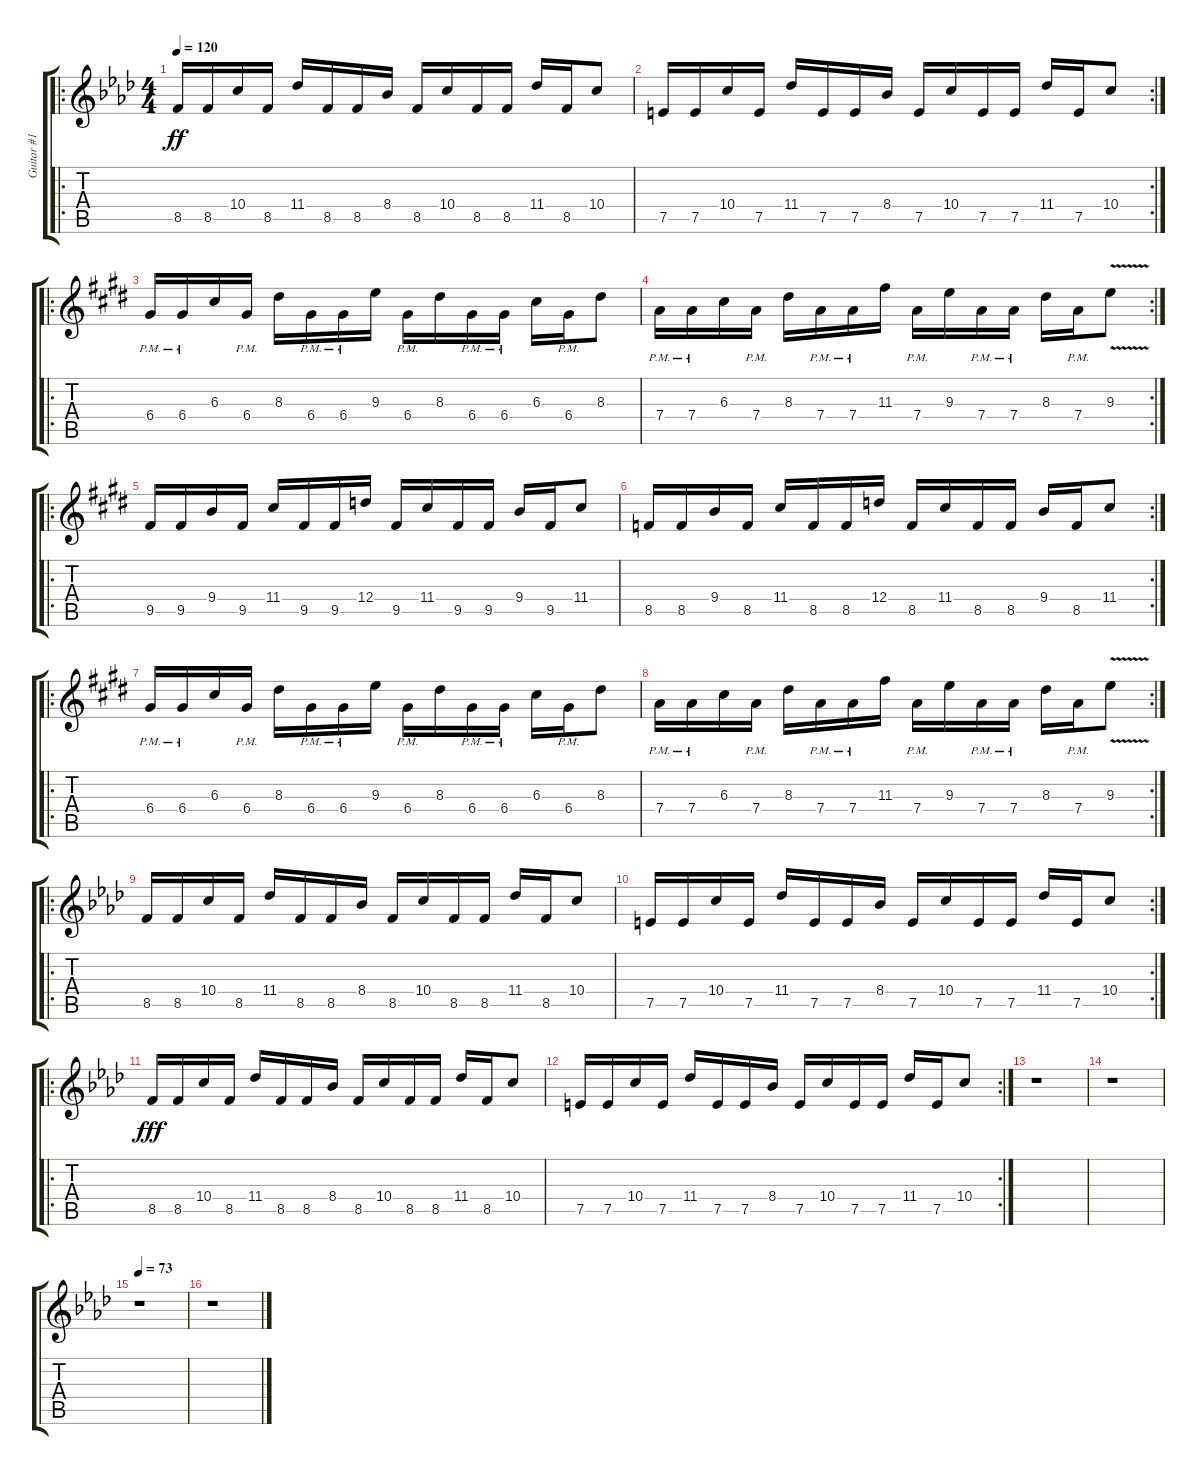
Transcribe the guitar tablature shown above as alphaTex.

\track ("Guitar #1" "Guitar #1") {instrument distortionguitar}
\staff {score tabs}
\tuning (E4 B3 G3 D3 A2 E2) {hide}
\ro
\ts (4 4)
\tempo 120
\clef g2
\ks ab
8.5.16{dy ff} 8.5.16 10.4.16 8.5.16 11.4.16 8.5.16 8.5.16 8.4.16 8.5.16 10.4.16 8.5.16 8.5.16 11.4.16 8.5.16 10.4.8 |
\rc 2
7.5.16 7.5.16 10.4.16 7.5.16 11.4.16 7.5.16 7.5.16 8.4.16 7.5.16 10.4.16 7.5.16 7.5.16 11.4.16 7.5.16 10.4.8 |
\ro
\ks e
6.4{pm}.16 6.4{pm}.16 6.3.16 6.4{pm}.16 8.3.16 6.4{pm}.16 6.4{pm}.16 9.3.16 6.4{pm}.16 8.3.16 6.4{pm}.16 6.4{pm}.16 6.3.16 6.4{pm}.16 8.3.8 |
\rc 2
7.4{pm}.16 7.4{pm}.16 6.3.16 7.4{pm}.16 8.3.16 7.4{pm}.16 7.4{pm}.16 11.3.16 7.4{pm}.16 9.3.16 7.4{pm}.16 7.4{pm}.16 8.3.16 7.4{pm}.16 9.3{v}.8 |
\ro
9.5.16 9.5.16 9.4.16 9.5.16 11.4.16 9.5.16 9.5.16 12.4.16 9.5.16 11.4.16 9.5.16 9.5.16 9.4.16 9.5.16 11.4.8 |
\rc 2
8.5.16 8.5.16 9.4.16 8.5.16 11.4.16 8.5.16 8.5.16 12.4.16 8.5.16 11.4.16 8.5.16 8.5.16 9.4.16 8.5.16 11.4.8 |
\ro
6.4{pm}.16 6.4{pm}.16 6.3.16 6.4{pm}.16 8.3.16 6.4{pm}.16 6.4{pm}.16 9.3.16 6.4{pm}.16 8.3.16 6.4{pm}.16 6.4{pm}.16 6.3.16 6.4{pm}.16 8.3.8 |
\rc 2
7.4{pm}.16 7.4{pm}.16 6.3.16 7.4{pm}.16 8.3.16 7.4{pm}.16 7.4{pm}.16 11.3.16 7.4{pm}.16 9.3.16 7.4{pm}.16 7.4{pm}.16 8.3.16 7.4{pm}.16 9.3{v}.8 |
\ro
\ks ab
8.5.16 8.5.16 10.4.16 8.5.16 11.4.16 8.5.16 8.5.16 8.4.16 8.5.16 10.4.16 8.5.16 8.5.16 11.4.16 8.5.16 10.4.8 |
\rc 2
7.5.16 7.5.16 10.4.16 7.5.16 11.4.16 7.5.16 7.5.16 8.4.16 7.5.16 10.4.16 7.5.16 7.5.16 11.4.16 7.5.16 10.4.8 |
\ro
8.5.16{dy fff} 8.5.16 10.4.16 8.5.16 11.4.16 8.5.16 8.5.16 8.4.16 8.5.16 10.4.16 8.5.16 8.5.16 11.4.16 8.5.16 10.4.8 |
\rc 2
7.5.16 7.5.16 10.4.16 7.5.16 11.4.16 7.5.16 7.5.16 8.4.16 7.5.16 10.4.16 7.5.16 7.5.16 11.4.16 7.5.16 10.4.8 |
r.1 |
r.1 |
\tempo 73
r.1 |
r.1
